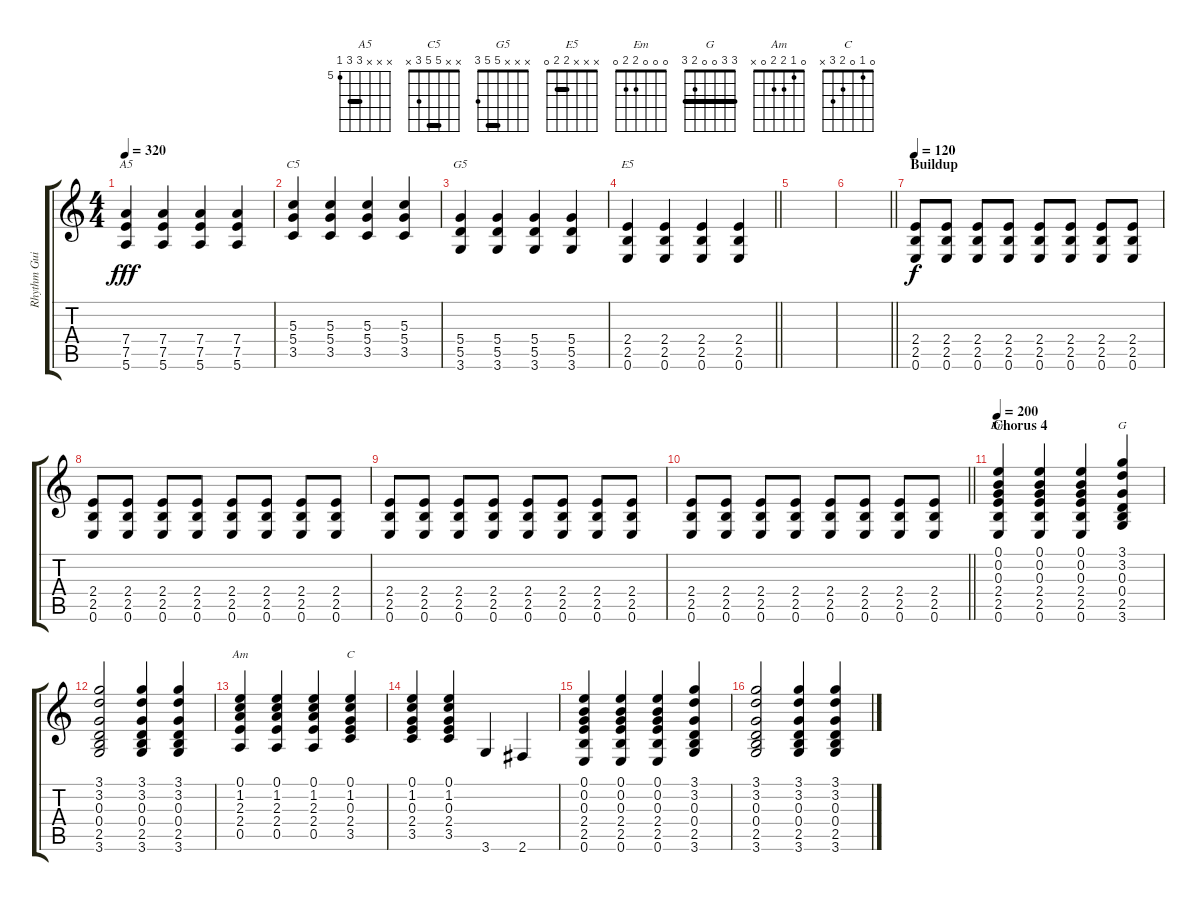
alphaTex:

\track ("Rhythm Guitar" "Rhythm Gui") {instrument distortionguitar}
\staff {score tabs}
\tuning (E4 B3 G3 D3 A2 E2) {hide}
\chord ("A5" x x x 7 7 5) {firstfret 5 barre 7}
\chord ("C5" x x 5 5 3 x) {barre 5}
\chord ("G5" x x x 5 5 3) {barre 5}
\chord ("E5" x x x 2 2 0) {barre 2}
\chord ("Em" 0 0 0 2 2 0)
\chord ("G" 3 3 0 0 2 3) {barre 3}
\chord ("Am" 0 1 2 2 0 x)
\chord ("C" 0 1 0 2 3 x)
\ts (4 4)
\tempo 320
\clef g2
\ks c
(7.4 7.5 5.6).4{ch "A5" dy fff} (7.4 7.5 5.6).4 (7.4 7.5 5.6).4 (7.4 7.5 5.6).4 |
(5.3 5.4 3.5).4{ch "C5"} (5.3 5.4 3.5).4 (5.3 5.4 3.5).4 (5.3 5.4 3.5).4 |
(5.4 5.5 3.6).4{ch "G5"} (5.4 5.5 3.6).4 (5.4 5.5 3.6).4 (5.4 5.5 3.6).4 |
\barLineRight lightlight
(2.4 2.5 0.6).4{ch "E5"} (2.4 2.5 0.6).4 (2.4 2.5 0.6).4 (2.4 2.5 0.6).4 |
|
\barLineRight lightlight
|
\section ("" "Buildup")
\tempo 120
(2.4 2.5 0.6).8{dy f} (2.4 2.5 0.6).8 (2.4 2.5 0.6).8 (2.4 2.5 0.6).8 (2.4 2.5 0.6).8 (2.4 2.5 0.6).8 (2.4 2.5 0.6).8 (2.4 2.5 0.6).8 |
(2.4 2.5 0.6).8 (2.4 2.5 0.6).8 (2.4 2.5 0.6).8 (2.4 2.5 0.6).8 (2.4 2.5 0.6).8 (2.4 2.5 0.6).8 (2.4 2.5 0.6).8 (2.4 2.5 0.6).8 |
(2.4 2.5 0.6).8 (2.4 2.5 0.6).8 (2.4 2.5 0.6).8 (2.4 2.5 0.6).8 (2.4 2.5 0.6).8 (2.4 2.5 0.6).8 (2.4 2.5 0.6).8 (2.4 2.5 0.6).8 |
\barLineRight lightlight
(2.4 2.5 0.6).8 (2.4 2.5 0.6).8 (2.4 2.5 0.6).8 (2.4 2.5 0.6).8 (2.4 2.5 0.6).8 (2.4 2.5 0.6).8 (2.4 2.5 0.6).8 (2.4 2.5 0.6).8 |
\section ("" "Chorus 4")
\tempo 200
(0.1 0.2 0.3 2.4 2.5 0.6).4{ch "Em" volume 14 instrument overdrivenguitar} (0.1 0.2 0.3 2.4 2.5 0.6).4 (0.1 0.2 0.3 2.4 2.5 0.6).4 (3.1 3.2 0.3 0.4 2.5 3.6).4{ch "G"} |
(3.1 3.2 0.3 0.4 2.5 3.6).2 (3.1 3.2 0.3 0.4 2.5 3.6).4 (3.1 3.2 0.3 0.4 2.5 3.6).4 |
(0.1 1.2 2.3 2.4 0.5).4{ch "Am"} (0.1 1.2 2.3 2.4 0.5).4 (0.1 1.2 2.3 2.4 0.5).4 (0.1 1.2 0.3 2.4 3.5).4{ch "C"} |
(0.1 1.2 0.3 2.4 3.5).4 (0.1 1.2 0.3 2.4 3.5).4 3.6.4 2.6.4 |
(0.1 0.2 0.3 2.4 2.5 0.6).4 (0.1 0.2 0.3 2.4 2.5 0.6).4 (0.1 0.2 0.3 2.4 2.5 0.6).4 (3.1 3.2 0.3 0.4 2.5 3.6).4 |
(3.1 3.2 0.3 0.4 2.5 3.6).2 (3.1 3.2 0.3 0.4 2.5 3.6).4 (3.1 3.2 0.3 0.4 2.5 3.6).4
